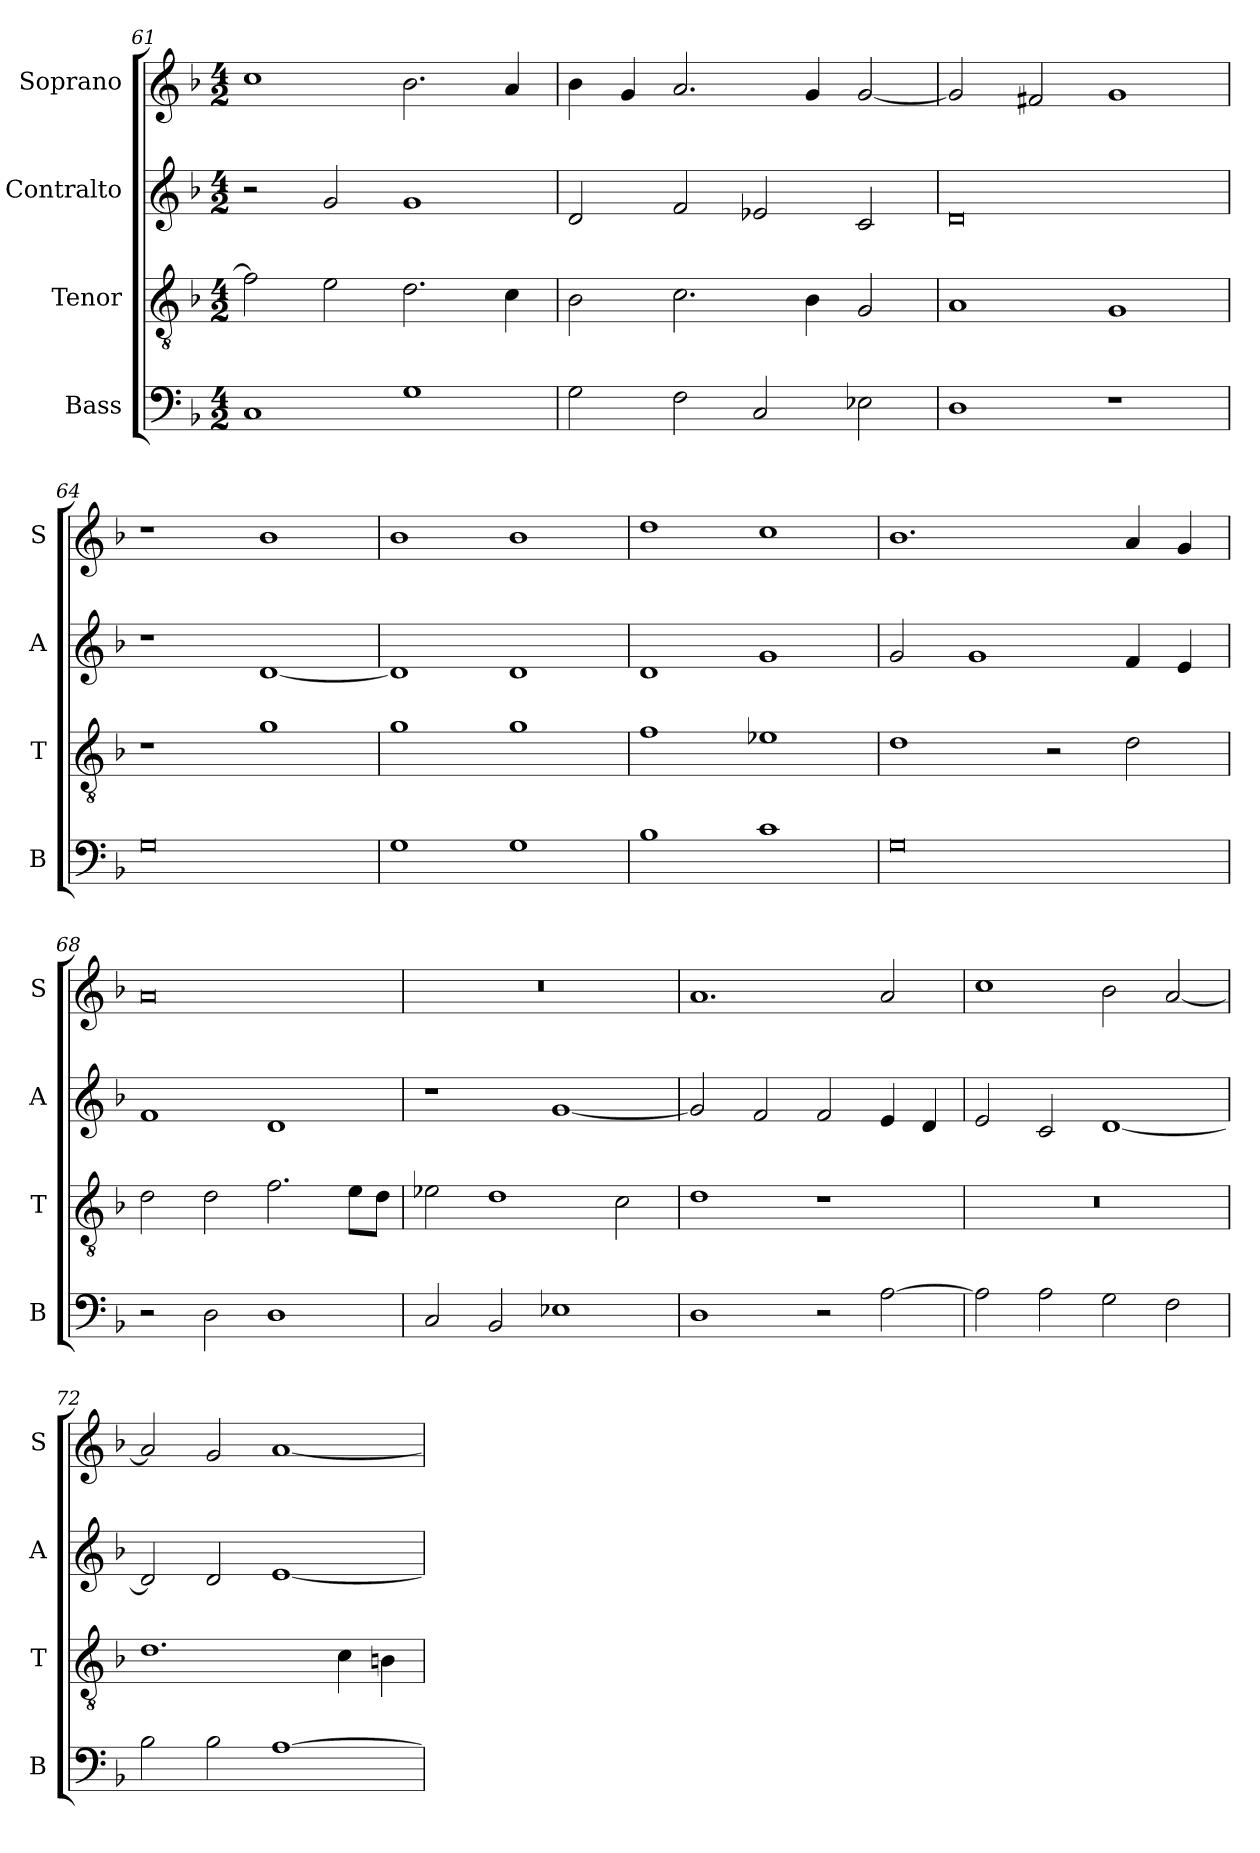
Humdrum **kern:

**kern	**kern	**kern	**kern
*part4	*part3	*part2	*part1
*staff4	*staff3	*staff2	*staff1
*I"Bass	*I"Tenor	*I"Contralto	*I"Soprano
*I'B	*I'T	*I'A	*I'S
*clefF4	*clefGv2	*clefG2	*clefG2
*k[b-]	*k[b-]	*k[b-]	*k[b-]
*G:dor	*G:dor	*G:dor	*G:dor
*M4/2	*M4/2	*M4/2	*M4/2
=61	=61	=61	=61
1C	2f]	2r	1cc
.	2e	2g	.
1G	2.d	1g	2.b-
.	4c	.	4a
=62	=62	=62	=62
2G	2B-	2d	4b-
.	.	.	4g
2F	2.c	2f	2.a
2C	.	2e-X	.
.	4B-	.	4g
2E-X	2G	2c	[2g
=63	=63	=63	=63
1D	1A	0d	2g]
.	.	.	2f#X
1r	1G	.	1g
=64	=64	=64	=64
0G	1r	1r	1r
.	1g	[1d	1b-
=65	=65	=65	=65
1G	1g	1d]	1b-
1G	1g	1d	1b-
=66	=66	=66	=66
1B-	1f	1d	1dd
1c	1e-X	1g	1cc
=67	=67	=67	=67
0G	1d	2g	1.b-
.	.	1g	.
.	2r	.	.
.	2d	4f	4a
.	.	4e	4g
=68	=68	=68	=68
2r	2d	1f	0a
2D	2d	.	.
1D	2.f	1d	.
.	8e\L	.	.
.	8d\J	.	.
=69	=69	=69	=69
2C	2e-X	1r	0r
2BB-	1d	.	.
1E-X	.	[1g	.
.	2c	.	.
=70	=70	=70	=70
1D	1d	2g]	1.a
.	.	2f	.
2r	1r	2f	.
[2A	.	4e	2a
.	.	4d	.
=71	=71	=71	=71
2A]	0r	2e	1cc
2A	.	2c	.
2G	.	[1d	2b-
2F	.	.	[2a
=72	=72	=72	=72
2B-	1.d	2d]	2a]
2B-	.	2d	2g
[1A	.	[1e	[1a
.	4c	.	.
.	4Bn	.	.
=	=	=	=
*-	*-	*-	*-
